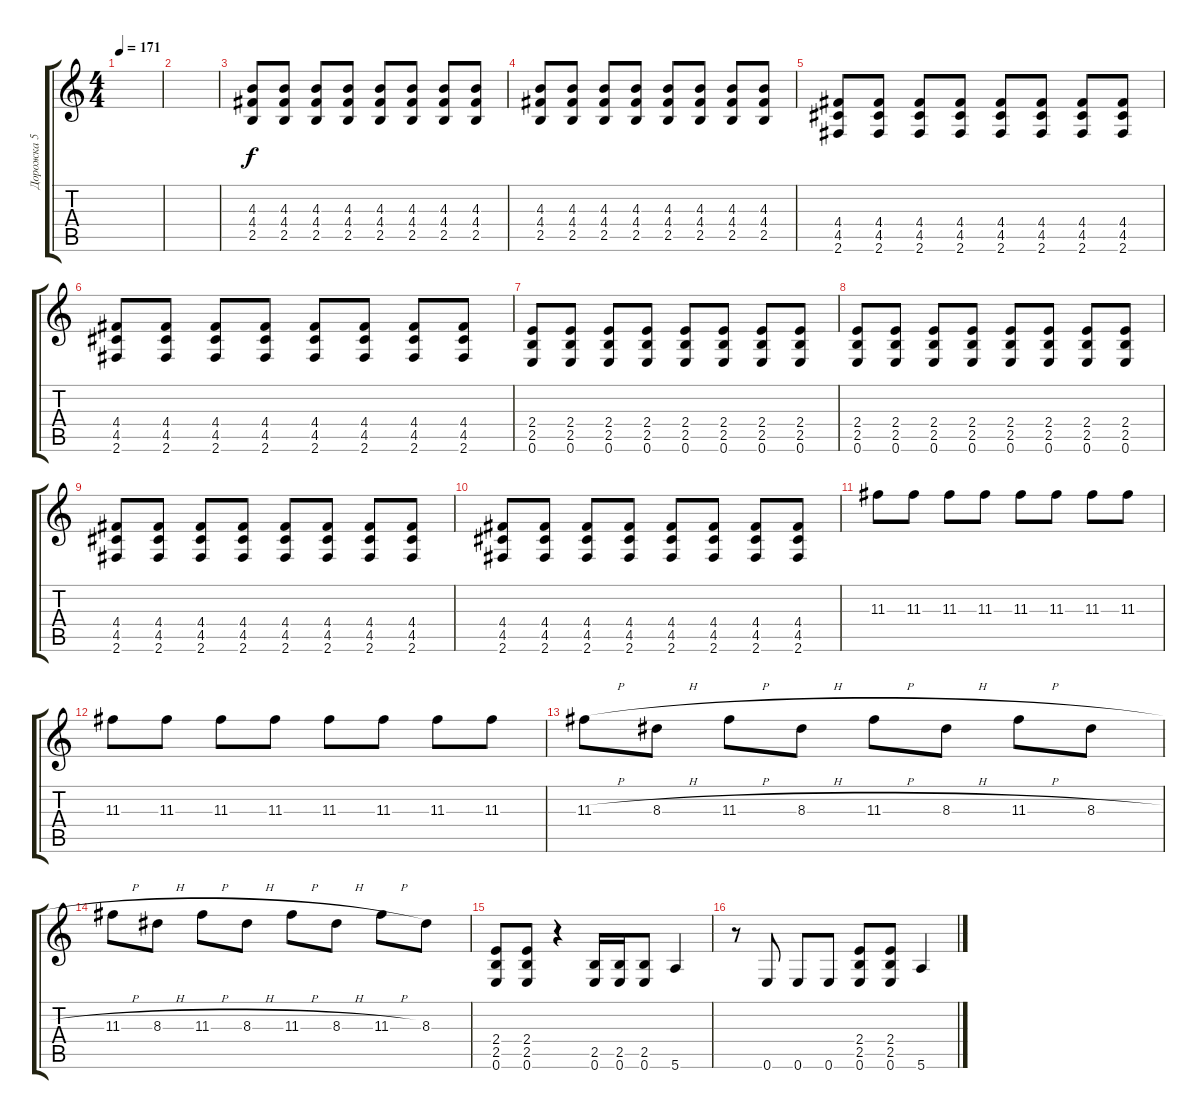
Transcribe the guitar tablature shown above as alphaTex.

\track ("Дорожка 5" "Дорожка 5") {instrument overdrivenguitar}
\staff {score tabs}
\tuning (E4 B3 G3 D3 A2 E2) {hide}
\ts (4 4)
\tempo 171
\clef g2
\ks c
|
|
(4.3 4.4 2.5).8 (4.3 4.4 2.5).8 (4.3 4.4 2.5).8 (4.3 4.4 2.5).8 (4.3 4.4 2.5).8 (4.3 4.4 2.5).8 (4.3 4.4 2.5).8 (4.3 4.4 2.5).8 |
(4.3 4.4 2.5).8 (4.3 4.4 2.5).8 (4.3 4.4 2.5).8 (4.3 4.4 2.5).8 (4.3 4.4 2.5).8 (4.3 4.4 2.5).8 (4.3 4.4 2.5).8 (4.3 4.4 2.5).8 |
(4.4 4.5 2.6).8 (4.4 4.5 2.6).8 (4.4 4.5 2.6).8 (4.4 4.5 2.6).8 (4.4 4.5 2.6).8 (4.4 4.5 2.6).8 (4.4 4.5 2.6).8 (4.4 4.5 2.6).8 |
(4.4 4.5 2.6).8 (4.4 4.5 2.6).8 (4.4 4.5 2.6).8 (4.4 4.5 2.6).8 (4.4 4.5 2.6).8 (4.4 4.5 2.6).8 (4.4 4.5 2.6).8 (4.4 4.5 2.6).8 |
(2.4 2.5 0.6).8 (2.4 2.5 0.6).8 (2.4 2.5 0.6).8 (2.4 2.5 0.6).8 (2.4 2.5 0.6).8 (2.4 2.5 0.6).8 (2.4 2.5 0.6).8 (2.4 2.5 0.6).8 |
(2.4 2.5 0.6).8 (2.4 2.5 0.6).8 (2.4 2.5 0.6).8 (2.4 2.5 0.6).8 (2.4 2.5 0.6).8 (2.4 2.5 0.6).8 (2.4 2.5 0.6).8 (2.4 2.5 0.6).8 |
(4.4 4.5 2.6).8 (4.4 4.5 2.6).8 (4.4 4.5 2.6).8 (4.4 4.5 2.6).8 (4.4 4.5 2.6).8 (4.4 4.5 2.6).8 (4.4 4.5 2.6).8 (4.4 4.5 2.6).8 |
(4.4 4.5 2.6).8 (4.4 4.5 2.6).8 (4.4 4.5 2.6).8 (4.4 4.5 2.6).8 (4.4 4.5 2.6).8 (4.4 4.5 2.6).8 (4.4 4.5 2.6).8 (4.4 4.5 2.6).8 |
11.3.8 11.3.8 11.3.8 11.3.8 11.3.8 11.3.8 11.3.8 11.3.8 |
11.3.8 11.3.8 11.3.8 11.3.8 11.3.8 11.3.8 11.3.8 11.3.8 |
11.3{h}.8 8.3{h}.8 11.3{h}.8 8.3{h}.8 11.3{h}.8 8.3{h}.8 11.3{h}.8 8.3{h}.8 |
11.3{h}.8 8.3{h}.8 11.3{h}.8 8.3{h}.8 11.3{h}.8 8.3{h}.8 11.3{h}.8 8.3.8 |
(2.4 2.5 0.6).8 (2.4 2.5 0.6).8 r.4 (2.5 0.6).16 (2.5 0.6).16 (2.5 0.6).8 5.6.4 |
r.8 0.6.8 0.6.8 0.6.8 (2.4 2.5 0.6).8 (2.4 2.5 0.6).8 5.6.4
